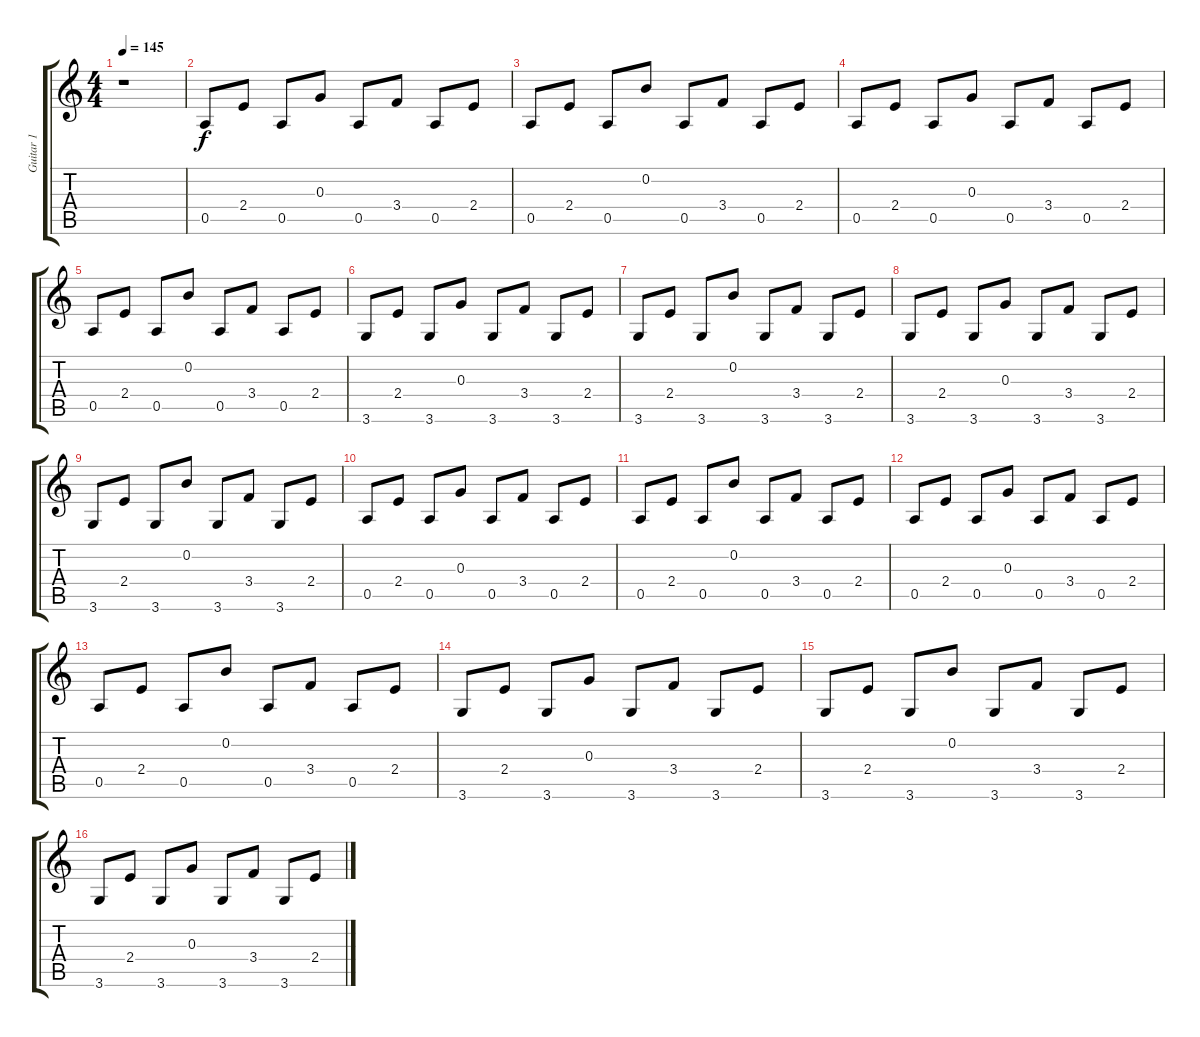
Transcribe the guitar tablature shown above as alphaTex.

\track ("Guitar 1" "Guitar 1") {instrument acousticguitarsteel}
\staff {score tabs}
\tuning (E4 B3 G3 D3 A2 E2) {hide}
\ts (4 4)
\tempo 145
\clef g2
\ks c
r.1{dy f instrument acousticguitarsteel} |
0.5.8 2.4.8 0.5.8 0.3.8 0.5.8 3.4.8 0.5.8 2.4.8 |
0.5.8 2.4.8 0.5.8 0.2.8 0.5.8 3.4.8 0.5.8 2.4.8 |
0.5.8 2.4.8 0.5.8 0.3.8 0.5.8 3.4.8 0.5.8 2.4.8 |
0.5.8 2.4.8 0.5.8 0.2.8 0.5.8 3.4.8 0.5.8 2.4.8 |
3.6.8 2.4.8 3.6.8 0.3.8 3.6.8 3.4.8 3.6.8 2.4.8 |
3.6.8 2.4.8 3.6.8 0.2.8 3.6.8 3.4.8 3.6.8 2.4.8 |
3.6.8 2.4.8 3.6.8 0.3.8 3.6.8 3.4.8 3.6.8 2.4.8 |
3.6.8 2.4.8 3.6.8 0.2.8 3.6.8 3.4.8 3.6.8 2.4.8 |
0.5.8 2.4.8 0.5.8 0.3.8 0.5.8 3.4.8 0.5.8 2.4.8 |
0.5.8 2.4.8 0.5.8 0.2.8 0.5.8 3.4.8 0.5.8 2.4.8 |
0.5.8 2.4.8 0.5.8 0.3.8 0.5.8 3.4.8 0.5.8 2.4.8 |
0.5.8 2.4.8 0.5.8 0.2.8 0.5.8 3.4.8 0.5.8 2.4.8 |
3.6.8 2.4.8 3.6.8 0.3.8 3.6.8 3.4.8 3.6.8 2.4.8 |
3.6.8 2.4.8 3.6.8 0.2.8 3.6.8 3.4.8 3.6.8 2.4.8 |
3.6.8 2.4.8 3.6.8 0.3.8 3.6.8 3.4.8 3.6.8 2.4.8
